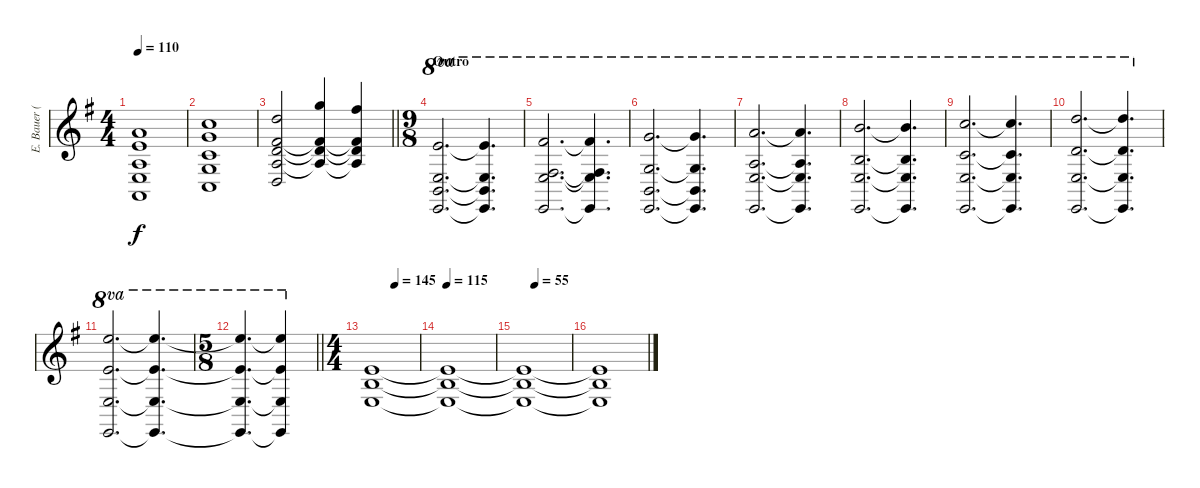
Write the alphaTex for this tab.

\track ("E. Bauer (Keyboard)" "E. Bauer (") {instrument stringensemble1}
\staff {score}
\tuning (E4 B3 G3 D3 A2 E2) {hide}
\ts (4 4)
\tempo 110
\clef g2
\ks eminor
(10.2 9.3 7.4 7.5 5.6).1{dy f} |
(8.1 8.2 5.3 5.4 3.5).1 |
\barLineRight lightlight
(10.1 7.2 7.3 7.4 5.5).2 (15.1 7.2{t} 7.3{t} 7.4{t}).4 (14.1 7.2{t} 7.3{t} 7.4{t}).4 |
\ts (9 8)
\section ("" "Outro")
(12.1 5.2 4.3 2.4).2{d ot 8va} (12.1{t} 5.2{t} 4.3{t} 2.4{t}).4{d ot 8va} |
(14.1 7.2 9.3 2.4).2{d ot 8va} (14.1{t} 7.2{t} 9.3{t} 2.4{t}).4{d ot 8va} |
(15.1 8.2 4.3 2.4).2{d ot 8va} (15.1{t} 8.2{t} 4.3{t} 2.4{t}).4{d ot 8va} |
(17.1 10.2 9.3 2.4).2{d ot 8va} (17.1{t} 10.2{t} 9.3{t} 2.4{t}).4{d ot 8va} |
(19.1 12.2 9.3 2.4).2{d ot 8va} (19.1{t} 12.2{t} 9.3{t} 2.4{t}).4{d ot 8va} |
(20.1 13.2 9.3 2.4).2{d ot 8va} (20.1{t} 13.2{t} 9.3{t} 2.4{t}).4{d ot 8va} |
(22.1 15.2 9.3 2.4).2{d ot 8va} (22.1{t} 15.2{t} 9.3{t} 2.4{t}).4{d ot 8va} |
(24.1 17.2 9.3 2.4).2{d ot 8va} (24.1{t} 17.2{t} 9.3{t} 2.4{t}).4{d ot 8va} |
\ts (5 8)
\barLineRight lightlight
(24.1{t} 17.2{t} 9.3{t} 2.4{t}).4{d ot 8va} (24.1{t} 17.2{t} 9.3{t} 2.4{t}).4{ot 8va} |
\ts (4 4)
\tempo (145 0.5)
(5.2 4.3 2.4).1 |
\tempo 115
(5.2{t} 4.3{t} 2.4{t}).1 |
\tempo (55 0.25)
(5.2{t} 4.3{t} 2.4{t}).1 |
(5.2{t} 4.3{t} 2.4{t}).1{volume 0}
